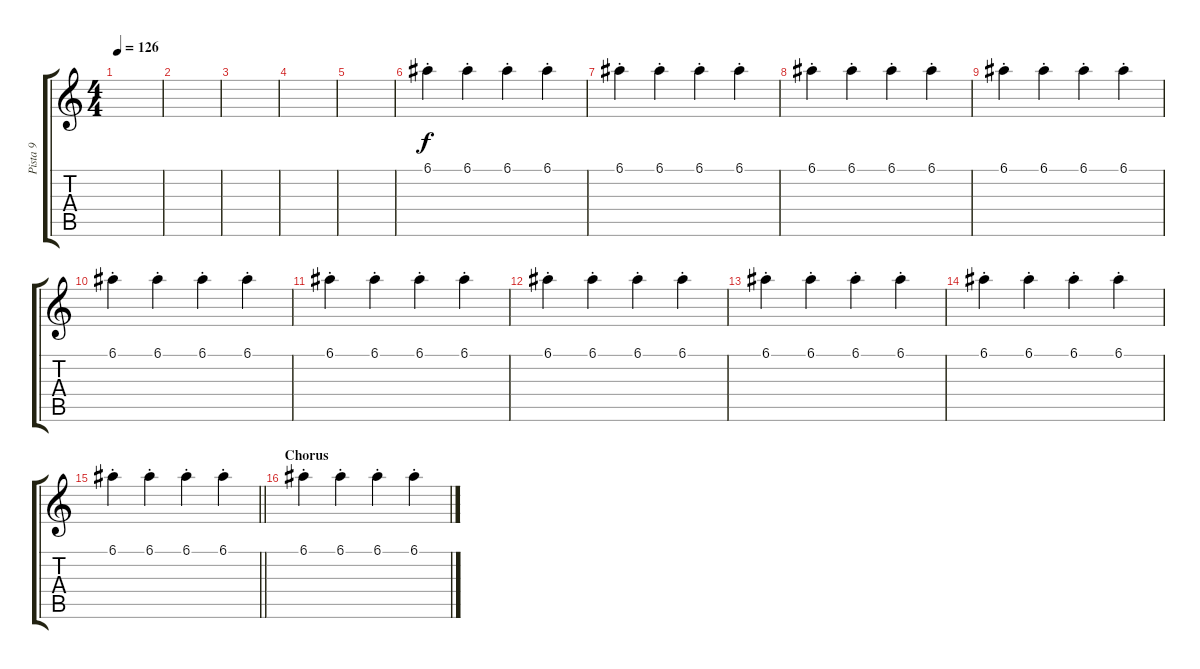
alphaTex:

\track ("Pista 9" "Pista 9") {instrument overdrivenguitar}
\staff {score tabs}
\tuning (E4 B3 G3 D3 A2 E2) {hide}
\ts (4 4)
\tempo 126
\clef g2
\ks c
|
|
|
|
|
6.1{st}.4 6.1{st}.4 6.1{st}.4 6.1{st}.4 |
6.1{st}.4 6.1{st}.4 6.1{st}.4 6.1{st}.4 |
6.1{st}.4 6.1{st}.4 6.1{st}.4 6.1{st}.4 |
6.1{st}.4 6.1{st}.4 6.1{st}.4 6.1{st}.4 |
6.1{st}.4 6.1{st}.4 6.1{st}.4 6.1{st}.4 |
6.1{st}.4 6.1{st}.4 6.1{st}.4 6.1{st}.4 |
6.1{st}.4 6.1{st}.4 6.1{st}.4 6.1{st}.4 |
6.1{st}.4 6.1{st}.4 6.1{st}.4 6.1{st}.4 |
6.1{st}.4 6.1{st}.4 6.1{st}.4 6.1{st}.4 |
\barLineRight lightlight
6.1{st}.4 6.1{st}.4 6.1{st}.4 6.1{st}.4 |
\section ("" "Chorus")
6.1{st}.4 6.1{st}.4 6.1{st}.4 6.1{st}.4
